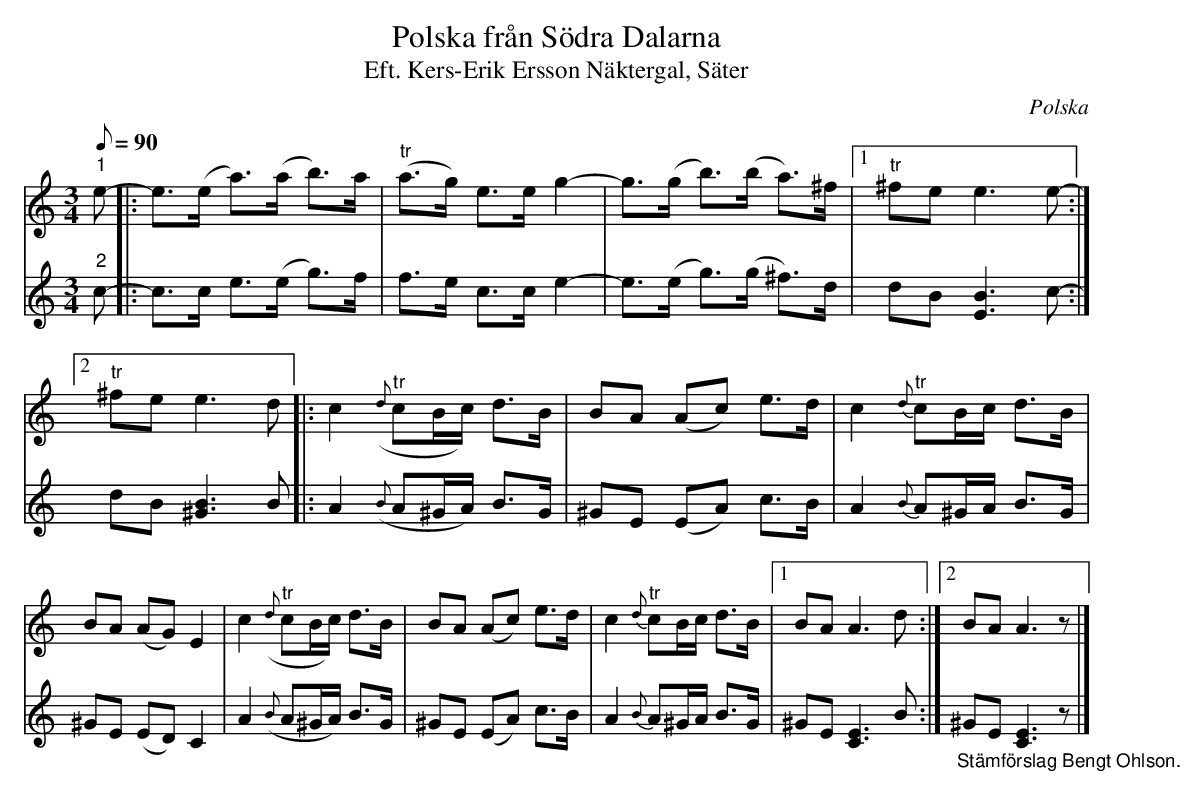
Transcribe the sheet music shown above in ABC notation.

X:1
T:Polska från Södra Dalarna
T:Eft. Kers-Erik Ersson Näktergal, Säter
L:1/8
M:3/4
O:Polska
Q:90
K:none
V:1
"^1" e- [|: e>(e a>)(a b>)a |"^tr" (a>g) e>e g2- | g>(g b>)(b a>)^f |1"^tr" ^fe e3 e- :|]2
"^tr" ^fe e3 d [|: c2({d}"^tr" cB/c/) d>B | BA (Ac) e>d | c2{d}"^tr" cB/c/ d>B | BA (AG) E2 |
c2({d}"^tr" cB/c/) d>B | BA (Ac) e>d | c2{d}"^tr" cB/c/ d>B |1 BA A3 d :|]2 BA A3 z |]
V:2
"^2" c-  [|:  c>c e>(e g>)f  |  f>e c>c e2-  |  e>(e g>)(g ^f>)d  |1  dB [EB]3 c-  :|]2  dB [^GB]3 B  [|:
A2({B} A^G/A/) B>G  |  ^GE (EA) c>B  |  A2{B} A^G/A/ B>G  |  ^GE (ED) C2  |  A2({B} A^G/A/) B>G  |
^GE (EA) c>B  |  A2{B} A^G/A/ B>G  |1  ^GE [CE]3 B  :|]2 "_Stämförslag Bengt Ohlson." ^GE [CE]3 z  |]
